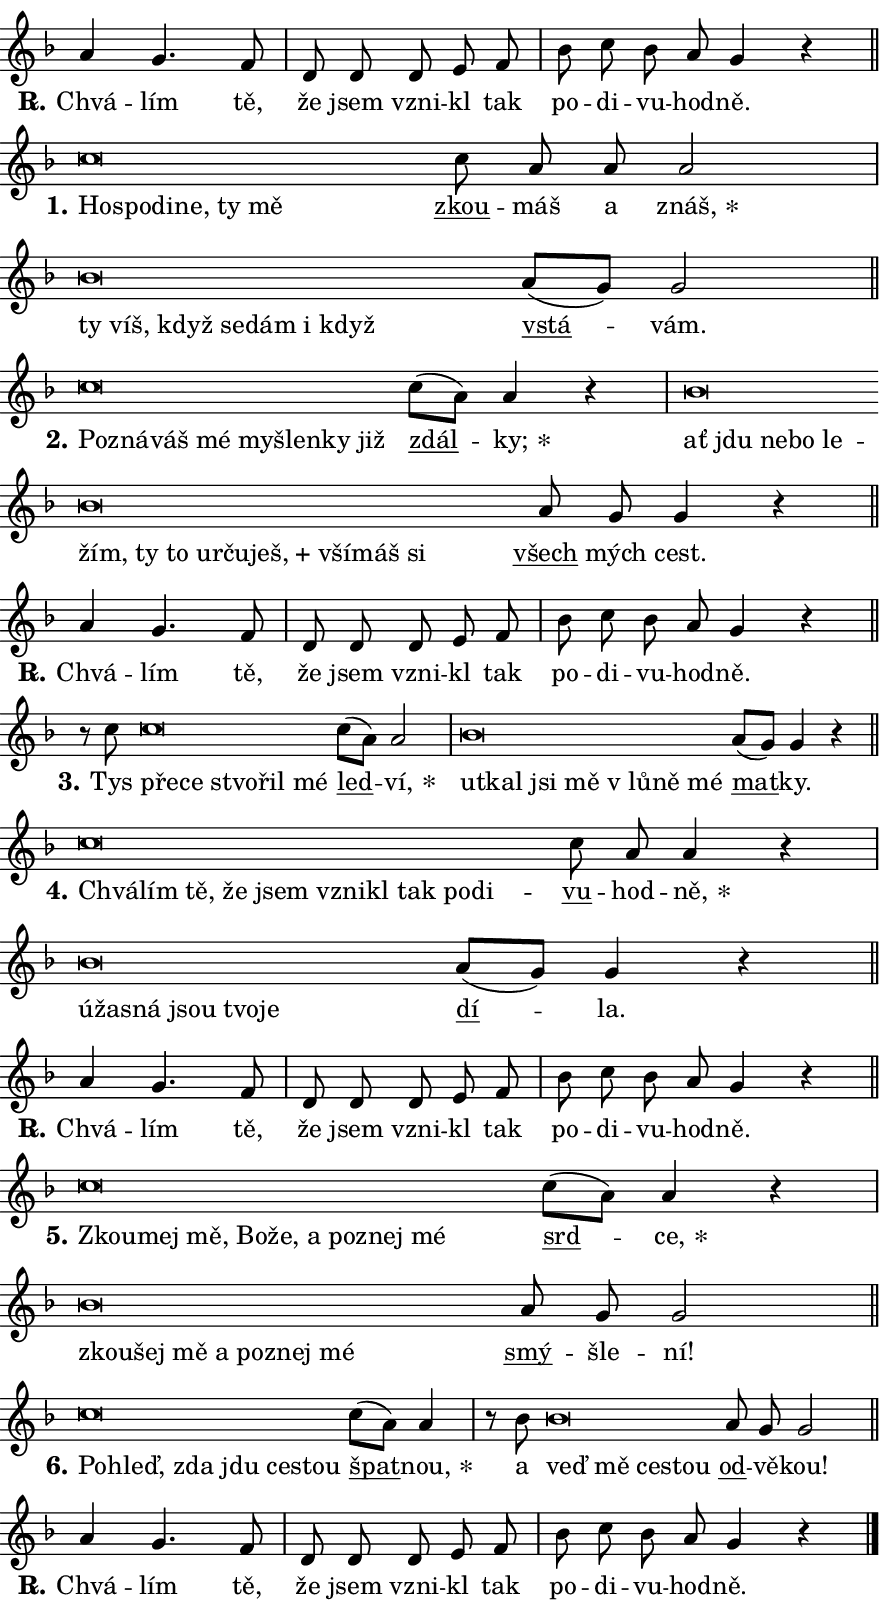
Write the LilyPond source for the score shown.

\version "2.24.0"
\header { tagline = "" }
\paper {
  indent = 0\cm
  top-margin = 0\cm
  right-margin = 0.13\cm % to fit lyric hyphens
  bottom-margin = 0\cm
  left-margin = 0\cm
  paper-width = 15\cm
  page-breaking = #ly:one-page-breaking
  system-system-spacing.basic-distance = #11
  score-system-spacing.basic-distance = #11
  ragged-last = ##f
}


%% Author: Thomas Morley
%% https://lists.gnu.org/archive/html/lilypond-user/2020-05/msg00002.html
#(define (line-position grob)
"Returns position of @var[grob} in current system:
   @code{'start}, if at first time-step
   @code{'end}, if at last time-step
   @code{'middle} otherwise
"
  (let* ((col (ly:item-get-column grob))
         (ln (ly:grob-object col 'left-neighbor))
         (rn (ly:grob-object col 'right-neighbor))
         (col-to-check-left (if (ly:grob? ln) ln col))
         (col-to-check-right (if (ly:grob? rn) rn col))
         (break-dir-left
           (and
             (ly:grob-property col-to-check-left 'non-musical #f)
             (ly:item-break-dir col-to-check-left)))
         (break-dir-right
           (and
             (ly:grob-property col-to-check-right 'non-musical #f)
             (ly:item-break-dir col-to-check-right))))
        (cond ((eqv? 1 break-dir-left) 'start)
              ((eqv? -1 break-dir-right) 'end)
              (else 'middle))))

#(define (tranparent-at-line-position vctor)
  (lambda (grob)
  "Relying on @code{line-position} select the relevant enry from @var{vctor}.
Used to determine transparency,"
    (case (line-position grob)
      ((end) (not (vector-ref vctor 0)))
      ((middle) (not (vector-ref vctor 1)))
      ((start) (not (vector-ref vctor 2))))))

noteHeadBreakVisibility =
#(define-music-function (break-visibility)(vector?)
"Makes @code{NoteHead}s transparent relying on @var{break-visibility}"
#{
  \override NoteHead.transparent =
    #(tranparent-at-line-position break-visibility)
#})

#(define delete-ledgers-for-transparent-note-heads
  (lambda (grob)
    "Reads whether a @code{NoteHead} is transparent.
If so this @code{NoteHead} is removed from @code{'note-heads} from
@var{grob}, which is supposed to be @code{LedgerLineSpanner}.
As a result ledgers are not printed for this @code{NoteHead}"
    (let* ((nhds-array (ly:grob-object grob 'note-heads))
           (nhds-list
             (if (ly:grob-array? nhds-array)
                 (ly:grob-array->list nhds-array)
                 '()))
           ;; Relies on the transparent-property being done before
           ;; Staff.LedgerLineSpanner.after-line-breaking is executed.
           ;; This is fragile ...
           (to-keep
             (remove
               (lambda (nhd)
                 (ly:grob-property nhd 'transparent #f))
               nhds-list)))
      ;; TODO find a better method to iterate over grob-arrays, similiar
      ;; to filter/remove etc for lists
      ;; For now rebuilt from scratch
      (set! (ly:grob-object grob 'note-heads)  '())
      (for-each
        (lambda (nhd)
          (ly:pointer-group-interface::add-grob grob 'note-heads nhd))
        to-keep))))

squashNotes = {
  \override NoteHead.X-extent = #'(-0.2 . 0.2)
  \override NoteHead.Y-extent = #'(-0.75 . 0)
  \override NoteHead.stencil =
    #(lambda (grob)
       (let ((pos (ly:grob-property grob 'staff-position)))
         (begin
           (if (< pos -7) (display "ERROR: Lower brevis then expected\n") (display ""))
           (if (<= pos -6) ly:text-interface::print ly:note-head::print))))
}
unSquashNotes = {
  \revert NoteHead.X-extent
  \revert NoteHead.Y-extent
  \revert NoteHead.stencil
}

hideNotes = \noteHeadBreakVisibility #begin-of-line-visible
unHideNotes = \noteHeadBreakVisibility #all-visible

% work-around for resetting accidentals
% https://lilypond.org/doc/v2.23/Documentation/notation/displaying-rhythms#unmetered-music
cadenzaMeasure = {
  \cadenzaOff
  \partial 1024 s1024
  \cadenzaOn
}

#(define-markup-command (accent layout props text) (markup?)
  "Underline accented syllable"
  (interpret-markup layout props
    #{\markup \override #'(offset . 4.3) \underline { #text }#}))

responsum = \markup \concat {
  "R" \hspace #-1.05 \path #0.1 #'((moveto 0 0.07) (lineto 0.9 0.8)) \hspace #0.05 "."
}

spaceSize = #0.6828661417322834 % exact space size for TeX Gyre Schola

\layout {
  \context {
    \Staff
    \remove "Time_signature_engraver"
    \override LedgerLineSpanner.after-line-breaking = #delete-ledgers-for-transparent-note-heads
  }
  \context {
    \Lyrics {
      \override LyricSpace.minimum-distance = \spaceSize
      \override LyricText.font-name = #"TeX Gyre Schola"
      \override LyricText.font-size = 1
      \override StanzaNumber.font-name = #"TeX Gyre Schola Bold"
      \override StanzaNumber.font-size = 1
    }
  }
  \context {
    \Score 
    \override NoteHead.text =
      #(lambda (grob) 
        (let ((pos (ly:grob-property grob 'staff-position)))
          #{\markup {
            \combine
              \halign #-0.55 \raise #(if (= pos -6) 0 0.5) \override #'(thickness . 2) \draw-line #'(3.2 . 0)
              \musicglyph "noteheads.sM1"
          }#}))
  }
}

% magnetic-lyrics.ily
%
%   written by
%     Jean Abou Samra <jean@abou-samra.fr>
%     Werner Lemberg <wl@gnu.org>
%
%   adapted by
%     Jiri Hon <jiri.hon@gmail.com>
%
% Version 2022-Apr-15

% https://www.mail-archive.com/lilypond-user@gnu.org/msg149350.html

#(define (Left_hyphen_pointer_engraver context)
   "Collect syllable-hyphen-syllable occurrences in lyrics and store
them in properties.  This engraver only looks to the left.  For
example, if the lyrics input is @code{foo -- bar}, it does the
following.

@itemize @bullet
@item
Set the @code{text} property of the @code{LyricHyphen} grob between
@q{foo} and @q{bar} to @code{foo}.

@item
Set the @code{left-hyphen} property of the @code{LyricText} grob with
text @q{foo} to the @code{LyricHyphen} grob between @q{foo} and
@q{bar}.
@end itemize

Use this auxiliary engraver in combination with the
@code{lyric-@/text::@/apply-@/magnetic-@/offset!} hook."
   (let ((hyphen #f)
         (text #f))
     (make-engraver
      (acknowledgers
       ((lyric-syllable-interface engraver grob source-engraver)
        (set! text grob)))
      (end-acknowledgers
       ((lyric-hyphen-interface engraver grob source-engraver)
        ;(when (not (grob::has-interface grob 'lyric-space-interface))
          (set! hyphen grob)));)
      ((stop-translation-timestep engraver)
       (when (and text hyphen)
         (ly:grob-set-object! text 'left-hyphen hyphen))
       (set! text #f)
       (set! hyphen #f)))))

#(define (lyric-text::apply-magnetic-offset! grob)
   "If the space between two syllables is less than the value in
property @code{LyricText@/.details@/.squash-threshold}, move the right
syllable to the left so that it gets concatenated with the left
syllable.

Use this function as a hook for
@code{LyricText@/.after-@/line-@/breaking} if the
@code{Left_@/hyphen_@/pointer_@/engraver} is active."
   (let ((hyphen (ly:grob-object grob 'left-hyphen #f)))
     (when hyphen
       (let ((left-text (ly:spanner-bound hyphen LEFT)))
         (when (grob::has-interface left-text 'lyric-syllable-interface)
           (let* ((common (ly:grob-common-refpoint grob left-text X))
                  (this-x-ext (ly:grob-extent grob common X))
                  (left-x-ext
                   (begin
                     ;; Trigger magnetism for left-text.
                     (ly:grob-property left-text 'after-line-breaking)
                     (ly:grob-extent left-text common X)))
                  ;; `delta` is the gap width between two syllables.
                  (delta (- (interval-start this-x-ext)
                            (interval-end left-x-ext)))
                  (details (ly:grob-property grob 'details))
                  (threshold (assoc-get 'squash-threshold details 0.2)))
             (when (< delta threshold)
               (let* (;; We have to manipulate the input text so that
                      ;; ligatures crossing syllable boundaries are not
                      ;; disabled.  For languages based on the Latin
                      ;; script this is essentially a beautification.
                      ;; However, for non-Western scripts it can be a
                      ;; necessity.
                      (lt (ly:grob-property left-text 'text))
                      (rt (ly:grob-property grob 'text))
                      (is-space (grob::has-interface hyphen 'lyric-space-interface))
                      (space (if is-space " " ""))
                      (extra-delta (if is-space spaceSize 0))
                      ;; Append new syllable.
                      (ltrt-space (if (and (string? lt) (string? rt))
                                (string-append lt space rt)
                                (make-concat-markup (list lt space rt))))
                      ;; Right-align `ltrt` to the right side.
                      (ltrt-space-markup (grob-interpret-markup
                               grob
                               (make-translate-markup
                                (cons (interval-length this-x-ext) 0)
                                (make-right-align-markup ltrt-space)))))
                 (begin
                   ;; Don't print `left-text`.
                   (ly:grob-set-property! left-text 'stencil #f)
                   ;; Set text and stencil (which holds all collected
                   ;; syllables so far) and shift it to the left.
                   (ly:grob-set-property! grob 'text ltrt-space)
                   (ly:grob-set-property! grob 'stencil ltrt-space-markup)
                   (ly:grob-translate-axis! grob (- (- delta extra-delta)) X))))))))))


#(define (lyric-hyphen::displace-bounds-first grob)
   ;; Make very sure this callback isn't triggered too early.
   (let ((left (ly:spanner-bound grob LEFT))
         (right (ly:spanner-bound grob RIGHT)))
     (ly:grob-property left 'after-line-breaking)
     (ly:grob-property right 'after-line-breaking)
     (ly:lyric-hyphen::print grob)))

squashThreshold = #0.4

\layout {
  \context {
    \Lyrics
    \consists #Left_hyphen_pointer_engraver
    \override LyricText.after-line-breaking =
      #lyric-text::apply-magnetic-offset!
    \override LyricHyphen.stencil = #lyric-hyphen::displace-bounds-first
    \override LyricText.details.squash-threshold = \squashThreshold
    \override LyricHyphen.minimum-distance = 0
    \override LyricHyphen.minimum-length = \squashThreshold
  }
}

squashText = \override LyricText.details.squash-threshold = 9999
unSquashText = \override LyricText.details.squash-threshold = \squashThreshold

leftText = \override LyricText.self-alignment-X = #LEFT
unLeftText = \revert LyricText.self-alignment-X

starOffset = #(lambda (grob) 
                (let ((x_offset (ly:self-alignment-interface::aligned-on-x-parent grob)))
                  (if (= x_offset 0) 0 (+ x_offset 1.2))))

star = #(define-music-function (syllable)(string?)
"Append star separator at the end of a syllable"
#{
  \once \override LyricText.X-offset = #starOffset
  \lyricmode { \markup {
    #syllable
    \override #'((font-name . "TeX Gyre Schola Bold")) \hspace #0.2 \lower #0.65 \larger "*"
  } }
#})

starAccent = #(define-music-function (syllable)(string?)
"Append star separator at the end of a syllable and make accent"
#{
  \once \override LyricText.X-offset = #starOffset
  \lyricmode { \markup {
    \accent #syllable
    \override #'((font-name . "TeX Gyre Schola Bold")) \hspace #0.2 \lower #0.65 \larger "*"
  } }
#})

breath = #(define-music-function (syllable)(string?)
"Append breathing indicator at the end of a syllable"
#{
  \lyricmode { \markup { #syllable "+" } }
#})

optionalBreath = #(define-music-function (syllable)(string?)
"Append optional breathing indicator at the end of a syllable"
#{
  \lyricmode { \markup { #syllable "(+)" } }
#})


\score {
    <<
        \new Voice = "melody" { \cadenzaOn \key f \major \relative { a'4 g4. f8 \cadenzaMeasure \bar "|" d d \bar "" d e f \cadenzaMeasure \bar "|" bes c bes a g4 r \cadenzaMeasure \bar "||" \break } }
        \new Lyrics \lyricsto "melody" { \lyricmode { \set stanza = \responsum
Chvá -- lím tě, že jsem vzni -- kl tak po -- di -- vu -- hod -- ně. } }
    >>
    \layout {}
}

\score {
    <<
        \new Voice = "melody" { \cadenzaOn \key f \major \relative { \squashNotes c''\breve*1/16 \hideNotes \breve*1/16 \bar "" \breve*1/16 \bar "" \breve*1/16 \bar "" \breve*1/16 \breve*1/16 \bar "" \unHideNotes \unSquashNotes \bar "" c8 a a a2 \cadenzaMeasure \bar "|" \squashNotes bes\breve*1/16 \hideNotes \breve*1/16 \bar "" \breve*1/16 \bar "" \breve*1/16 \bar "" \breve*1/16 \bar "" \breve*1/16 \breve*1/16 \bar "" \unHideNotes \unSquashNotes \bar "" a8[( g)] g2 \cadenzaMeasure \bar "||" \break } }
        \new Lyrics \lyricsto "melody" { \lyricmode { \set stanza = "1."
\leftText Ho -- \squashText spo -- di -- ne, ty mě \unLeftText \unSquashText \markup \accent zkou -- máš a \star znáš, \leftText ty \squashText víš, když se -- dám i když \unLeftText \unSquashText \markup \accent vstá -- vám. } }
    >>
    \layout {}
}

\score {
    <<
        \new Voice = "melody" { \cadenzaOn \key f \major \relative { \squashNotes c''\breve*1/16 \hideNotes \breve*1/16 \bar "" \breve*1/16 \bar "" \breve*1/16 \bar "" \breve*1/16 \bar "" \breve*1/16 \bar "" \breve*1/16 \breve*1/16 \bar "" \unHideNotes \unSquashNotes \bar "" c8[( a)] a4 r \cadenzaMeasure \bar "|" \squashNotes bes\breve*1/16 \hideNotes \breve*1/16 \bar "" \breve*1/16 \bar "" \breve*1/16 \bar "" \breve*1/16 \bar "" \breve*1/16 \bar "" \breve*1/16 \bar "" \breve*1/16 \bar "" \breve*1/16 \bar "" \breve*1/16 \bar "" \breve*1/16 \bar "" \breve*1/16 \bar "" \breve*1/16 \breve*1/16 \bar "" \unHideNotes \unSquashNotes \bar "" a8 g g4 r \cadenzaMeasure \bar "||" \break } }
        \new Lyrics \lyricsto "melody" { \lyricmode { \set stanza = "2."
\leftText Po -- \squashText zná -- váš mé my -- šlen -- ky již \unLeftText \unSquashText \markup \accent zdál -- \star ky; \leftText ať \squashText jdu ne -- bo le -- žím, ty to ur -- ču -- \breath "ješ," vší -- máš si \unLeftText \unSquashText \markup \accent všech mých cest. } }
    >>
    \layout {}
}

\score {
    <<
        \new Voice = "melody" { \cadenzaOn \key f \major \relative { a'4 g4. f8 \cadenzaMeasure \bar "|" d d \bar "" d e f \cadenzaMeasure \bar "|" bes c bes a g4 r \cadenzaMeasure \bar "||" \break } }
        \new Lyrics \lyricsto "melody" { \lyricmode { \set stanza = \responsum
Chvá -- lím tě, že jsem vzni -- kl tak po -- di -- vu -- hod -- ně. } }
    >>
    \layout {}
}

\score {
    <<
        \new Voice = "melody" { \cadenzaOn \key f \major \relative { r8 c''8 \squashNotes c\breve*1/16 \hideNotes \breve*1/16 \bar "" \breve*1/16 \bar "" \breve*1/16 \breve*1/16 \bar "" \unHideNotes \unSquashNotes \bar "" c8[( a)] a2 \cadenzaMeasure \bar "|" \squashNotes bes\breve*1/16 \hideNotes \breve*1/16 \bar "" \breve*1/16 \bar "" \breve*1/16 \bar "" \breve*1/16 \bar "" \breve*1/16 \breve*1/16 \bar "" \unHideNotes \unSquashNotes \bar "" a8[( g)] g4 r \cadenzaMeasure \bar "||" \break } }
        \new Lyrics \lyricsto "melody" { \lyricmode { \set stanza = "3."
Tys \leftText pře -- \squashText ce stvo -- řil mé \unLeftText \unSquashText \markup \accent led -- \star ví, \leftText ut -- \squashText kal jsi mě "v lů" -- ně mé \unLeftText \unSquashText \markup \accent mat -- ky. } }
    >>
    \layout {}
}

\score {
    <<
        \new Voice = "melody" { \cadenzaOn \key f \major \relative { \squashNotes c''\breve*1/16 \hideNotes \breve*1/16 \bar "" \breve*1/16 \bar "" \breve*1/16 \bar "" \breve*1/16 \bar "" \breve*1/16 \bar "" \breve*1/16 \bar "" \breve*1/16 \bar "" \breve*1/16 \breve*1/16 \bar "" \unHideNotes \unSquashNotes \bar "" c8 a a4 r \cadenzaMeasure \bar "|" \squashNotes bes\breve*1/16 \hideNotes \breve*1/16 \bar "" \breve*1/16 \bar "" \breve*1/16 \bar "" \breve*1/16 \breve*1/16 \bar "" \unHideNotes \unSquashNotes \bar "" a8[( g)] g4 r \cadenzaMeasure \bar "||" \break } }
        \new Lyrics \lyricsto "melody" { \lyricmode { \set stanza = "4."
\leftText Chvá -- \squashText lím tě, že jsem vzni -- kl tak po -- di -- \unLeftText \unSquashText \markup \accent vu -- hod -- \star ně, \leftText ú -- \squashText ža -- sná jsou tvo -- je \unLeftText \unSquashText \markup \accent dí -- la. } }
    >>
    \layout {}
}

\score {
    <<
        \new Voice = "melody" { \cadenzaOn \key f \major \relative { a'4 g4. f8 \cadenzaMeasure \bar "|" d d \bar "" d e f \cadenzaMeasure \bar "|" bes c bes a g4 r \cadenzaMeasure \bar "||" \break } }
        \new Lyrics \lyricsto "melody" { \lyricmode { \set stanza = \responsum
Chvá -- lím tě, že jsem vzni -- kl tak po -- di -- vu -- hod -- ně. } }
    >>
    \layout {}
}

\score {
    <<
        \new Voice = "melody" { \cadenzaOn \key f \major \relative { \squashNotes c''\breve*1/16 \hideNotes \breve*1/16 \bar "" \breve*1/16 \bar "" \breve*1/16 \bar "" \breve*1/16 \bar "" \breve*1/16 \bar "" \breve*1/16 \bar "" \breve*1/16 \breve*1/16 \bar "" \unHideNotes \unSquashNotes \bar "" c8[( a)] a4 r \cadenzaMeasure \bar "|" \squashNotes bes\breve*1/16 \hideNotes \breve*1/16 \bar "" \breve*1/16 \bar "" \breve*1/16 \bar "" \breve*1/16 \bar "" \breve*1/16 \breve*1/16 \bar "" \unHideNotes \unSquashNotes \bar "" a8 g g2 \cadenzaMeasure \bar "||" \break } }
        \new Lyrics \lyricsto "melody" { \lyricmode { \set stanza = "5."
\leftText Zkou -- \squashText mej mě, Bo -- že, a po -- znej mé \unLeftText \unSquashText \markup \accent srd -- \star ce, \leftText zkou -- \squashText šej mě a po -- znej mé \unLeftText \unSquashText \markup \accent smý -- šle -- ní! } }
    >>
    \layout {}
}

\score {
    <<
        \new Voice = "melody" { \cadenzaOn \key f \major \relative { \squashNotes c''\breve*1/16 \hideNotes \breve*1/16 \bar "" \breve*1/16 \bar "" \breve*1/16 \bar "" \breve*1/16 \breve*1/16 \bar "" \unHideNotes \unSquashNotes \bar "" c8[( a)] a4 \cadenzaMeasure \bar "|" r8 bes8 \squashNotes bes\breve*1/16 \hideNotes \breve*1/16 \bar "" \breve*1/16 \breve*1/16 \bar "" \unHideNotes \unSquashNotes \bar "" a8 g g2 \cadenzaMeasure \bar "||" \break } }
        \new Lyrics \lyricsto "melody" { \lyricmode { \set stanza = "6."
\leftText Po -- \squashText hleď, zda jdu ce -- stou \unLeftText \unSquashText \markup \accent špat -- \star nou, a \leftText veď \squashText mě ce -- stou \unLeftText \unSquashText \markup \accent od -- vě -- kou! } }
    >>
    \layout {}
}

\score {
    <<
        \new Voice = "melody" { \cadenzaOn \key f \major \relative { a'4 g4. f8 \cadenzaMeasure \bar "|" d d \bar "" d e f \cadenzaMeasure \bar "|" bes c bes a g4 r \cadenzaMeasure \bar "||" \break } \bar "|." }
        \new Lyrics \lyricsto "melody" { \lyricmode { \set stanza = \responsum
Chvá -- lím tě, že jsem vzni -- kl tak po -- di -- vu -- hod -- ně. } }
    >>
    \layout {}
}
